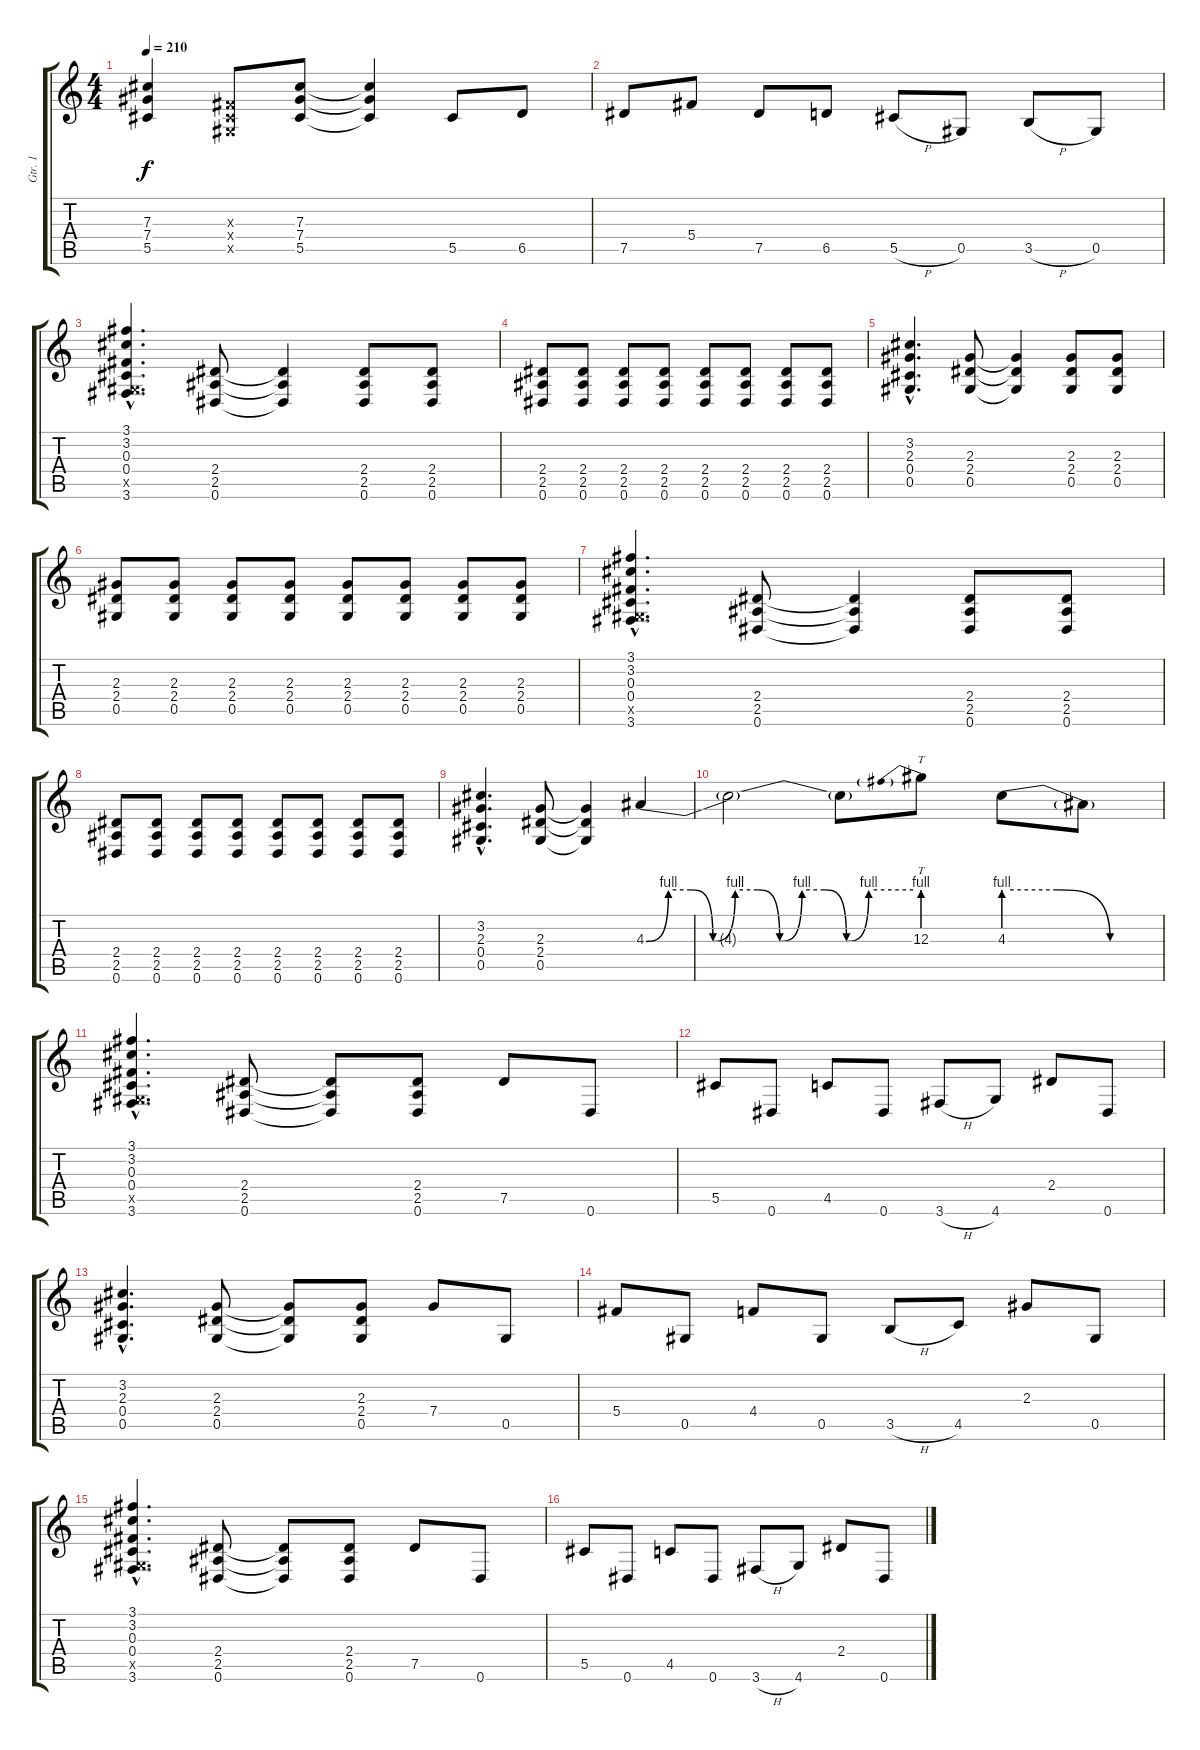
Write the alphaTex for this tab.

\track ("Gtr. 1" "Gtr. 1") {instrument distortionguitar}
\staff {score tabs}
\tuning (Eb4 Bb3 Gb3 Db3 Ab2 Eb2) {hide}
\ts (4 4)
\tempo 210
\clef g2
\ks c
(7.3 7.4 5.5).4{dy f} (0.3{x} 0.4{x} 0.5{x}).8 (7.3 7.4 5.5).8 (7.3{t} 7.4{t} 5.5{t}).4 5.5.8 6.5.8 |
7.5.8 5.4.8 7.5.8 6.5.8 5.5{h}.8 0.5.8 3.5{h}.8 0.5.8 |
(3.1{hac} 3.2{hac} 0.3{hac} 0.4{hac} 0.5{hac x} 3.6{hac}).4{d} (2.4 2.5 0.6).8 (2.4{t} 2.5{t} 0.6{t}).4 (2.4 2.5 0.6).8 (2.4 2.5 0.6).8 |
(2.4 2.5 0.6).8 (2.4 2.5 0.6).8 (2.4 2.5 0.6).8 (2.4 2.5 0.6).8 (2.4 2.5 0.6).8 (2.4 2.5 0.6).8 (2.4 2.5 0.6).8 (2.4 2.5 0.6).8 |
(3.2{hac} 2.3{hac} 0.4{hac} 0.5{hac}).4{d} (2.3 2.4 0.5).8 (2.3{t} 2.4{t} 0.5{t}).4 (2.3 2.4 0.5).8 (2.3 2.4 0.5).8 |
(2.3 2.4 0.5).8 (2.3 2.4 0.5).8 (2.3 2.4 0.5).8 (2.3 2.4 0.5).8 (2.3 2.4 0.5).8 (2.3 2.4 0.5).8 (2.3 2.4 0.5).8 (2.3 2.4 0.5).8 |
(3.1{hac} 3.2{hac} 0.3{hac} 0.4{hac} 0.5{hac x} 3.6{hac}).4{d} (2.4 2.5 0.6).8 (2.4{t} 2.5{t} 0.6{t}).4 (2.4 2.5 0.6).8 (2.4 2.5 0.6).8 |
(2.4 2.5 0.6).8 (2.4 2.5 0.6).8 (2.4 2.5 0.6).8 (2.4 2.5 0.6).8 (2.4 2.5 0.6).8 (2.4 2.5 0.6).8 (2.4 2.5 0.6).8 (2.4 2.5 0.6).8 |
(3.2{hac} 2.3{hac} 0.4{hac} 0.5{hac}).4{d} (2.3 2.4 0.5).8 (2.3{t} 2.4{t} 0.5{t}).4 4.3{be (custom 0 0 5 4 10 4 15 0 20 4 25 4 30 0 35 4 40 4 45 0 50 4 60 4)}.4 |
4.3{t}.2 4.3{t}.8 12.3{be (prebend 0 4 60 4)}.8{tt} 4.3{be (custom 0 4 20 4 40 0 60 0)}.8 4.3{t}.8 |
(3.1{hac} 3.2{hac} 0.3{hac} 0.4{hac} 0.5{hac x} 3.6{hac}).4{d} (2.4 2.5 0.6).8 (2.4{t} 2.5{t} 0.6{t}).8 (2.4 2.5 0.6).8 7.5.8 0.6.8 |
5.5.8 0.6.8 4.5.8 0.6.8 3.6{h}.8 4.6.8 2.4.8 0.6.8 |
(3.2{hac} 2.3{hac} 0.4{hac} 0.5{hac}).4{d} (2.3 2.4 0.5).8 (2.3{t} 2.4{t} 0.5{t}).8 (2.3 2.4 0.5).8 7.4.8 0.5.8 |
5.4.8 0.5.8 4.4.8 0.5.8 3.5{h}.8 4.5.8 2.3.8 0.5.8 |
(3.1{hac} 3.2{hac} 0.3{hac} 0.4{hac} 0.5{hac x} 3.6{hac}).4{d} (2.4 2.5 0.6).8 (2.4{t} 2.5{t} 0.6{t}).8 (2.4 2.5 0.6).8 7.5.8 0.6.8 |
5.5.8 0.6.8 4.5.8 0.6.8 3.6{h}.8 4.6.8 2.4.8 0.6.8
